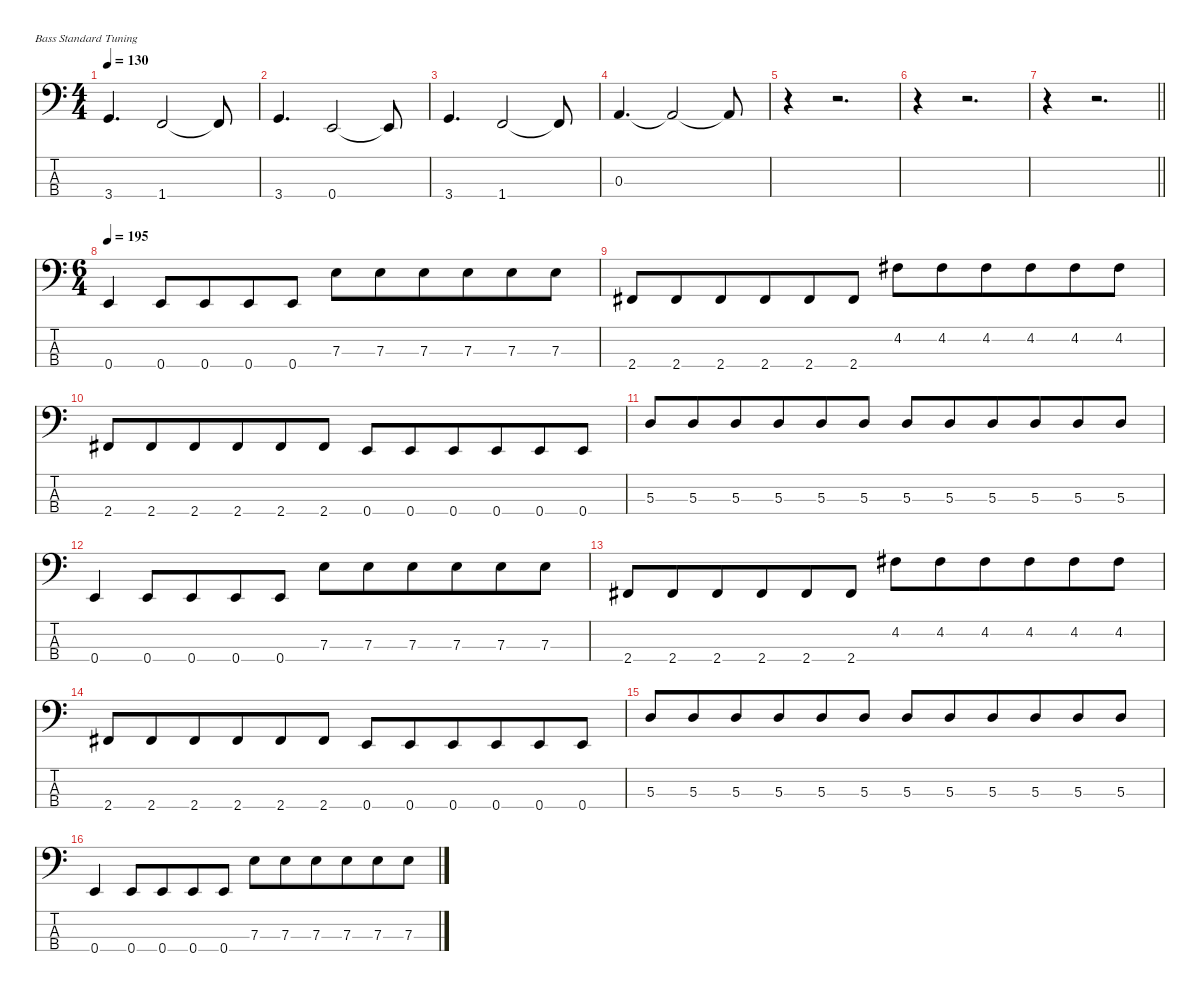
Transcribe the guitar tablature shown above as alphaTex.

\defaultSystemsLayout 4
\hideDynamics
\bracketExtendMode nobrackets
\singleTrackTrackNamePolicy hidden
\multiTrackTrackNamePolicy hidden
\firstSystemTrackNameMode fullname
\firstSystemTrackNameOrientation horizontal
\otherSystemsTrackNameOrientation horizontal
\track ("Bass" "el.bs.") {instrument electricbassfinger}
\staff {score tabs}
\tuning (G2 D2 A1 E1)
\ts (4 4)
\tempo 130
\clef f4
\ks c
3.4.4{d dy f beam Up} 1.4.2{beam Up} 1.4{t}.8{beam Up} |
3.4.4{d beam Up} 0.4.2{beam Up} 0.4{t}.8{beam Up} |
3.4.4{d beam Up} 1.4.2{beam Up} 1.4{t}.8{beam Up} |
0.3.4{d beam Up} 0.3{t}.2{beam Up} 0.3{t}.8{beam Up} |
r.4{beam Down} r.2{d beam Down} |
r.4{beam Down} r.2{d beam Down} |
\barLineRight lightlight
r.4{beam Down} r.2{d beam Down} |
\ts (6 4)
\beaming (8 6 6)
\tempo 195
0.4.4{beam Up} 0.4.8{beam Up} 0.4.8{beam Up} 0.4.8{beam Up} 0.4.8{beam Up} 7.3.8{beam Down} 7.3.8{beam Down} 7.3.8{beam Down} 7.3.8{beam Down} 7.3.8{beam Down} 7.3.8{beam Down} |
2.4{acc #}.8{beam Up} 2.4{acc #}.8{beam Up} 2.4{acc #}.8{beam Up} 2.4{acc #}.8{beam Up} 2.4{acc #}.8{beam Up} 2.4{acc #}.8{beam Up} 4.2{acc #}.8{beam Down} 4.2{acc #}.8{beam Down} 4.2{acc #}.8{beam Down} 4.2{acc #}.8{beam Down} 4.2{acc #}.8{beam Down} 4.2{acc #}.8{beam Down} |
2.4{acc #}.8{beam Up} 2.4{acc #}.8{beam Up} 2.4{acc #}.8{beam Up} 2.4{acc #}.8{beam Up} 2.4{acc #}.8{beam Up} 2.4{acc #}.8{beam Up} 0.4.8{beam Up} 0.4.8{beam Up} 0.4.8{beam Up} 0.4.8{beam Up} 0.4.8{beam Up} 0.4.8{beam Up} |
5.3.8{beam Up} 5.3.8{beam Up} 5.3.8{beam Up} 5.3.8{beam Up} 5.3.8{beam Up} 5.3.8{beam Up} 5.3.8{beam Up} 5.3.8{beam Up} 5.3.8{beam Up} 5.3.8{beam Up} 5.3.8{beam Up} 5.3.8{beam Up} |
0.4.4{beam Up} 0.4.8{beam Up} 0.4.8{beam Up} 0.4.8{beam Up} 0.4.8{beam Up} 7.3.8{beam Down} 7.3.8{beam Down} 7.3.8{beam Down} 7.3.8{beam Down} 7.3.8{beam Down} 7.3.8{beam Down} |
2.4{acc #}.8{beam Up} 2.4{acc #}.8{beam Up} 2.4{acc #}.8{beam Up} 2.4{acc #}.8{beam Up} 2.4{acc #}.8{beam Up} 2.4{acc #}.8{beam Up} 4.2{acc #}.8{beam Down} 4.2{acc #}.8{beam Down} 4.2{acc #}.8{beam Down} 4.2{acc #}.8{beam Down} 4.2{acc #}.8{beam Down} 4.2{acc #}.8{beam Down} |
2.4{acc #}.8{beam Up} 2.4{acc #}.8{beam Up} 2.4{acc #}.8{beam Up} 2.4{acc #}.8{beam Up} 2.4{acc #}.8{beam Up} 2.4{acc #}.8{beam Up} 0.4.8{beam Up} 0.4.8{beam Up} 0.4.8{beam Up} 0.4.8{beam Up} 0.4.8{beam Up} 0.4.8{beam Up} |
5.3.8{beam Up} 5.3.8{beam Up} 5.3.8{beam Up} 5.3.8{beam Up} 5.3.8{beam Up} 5.3.8{beam Up} 5.3.8{beam Up} 5.3.8{beam Up} 5.3.8{beam Up} 5.3.8{beam Up} 5.3.8{beam Up} 5.3.8{beam Up} |
0.4.4{beam Up} 0.4.8{beam Up} 0.4.8{beam Up} 0.4.8{beam Up} 0.4.8{beam Up} 7.3.8{beam Down} 7.3.8{beam Down} 7.3.8{beam Down} 7.3.8{beam Down} 7.3.8{beam Down} 7.3.8{beam Down}
